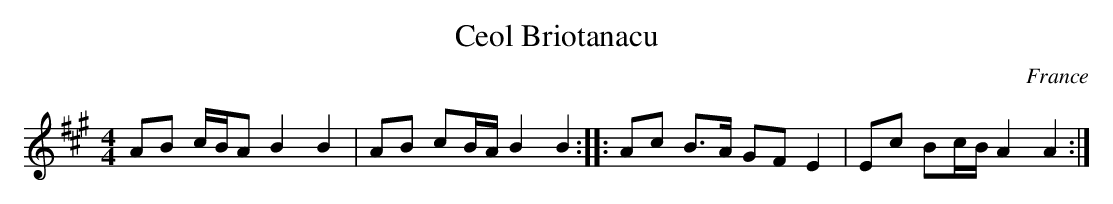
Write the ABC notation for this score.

X:1
T:Ceol Briotanacu
M:4/4
O:France
K:A major
AB c/B/A B2B2|AB cB/A/ B2B2::\
Ac B>A GF E2|Ec Bc/B/ A2A2:|
